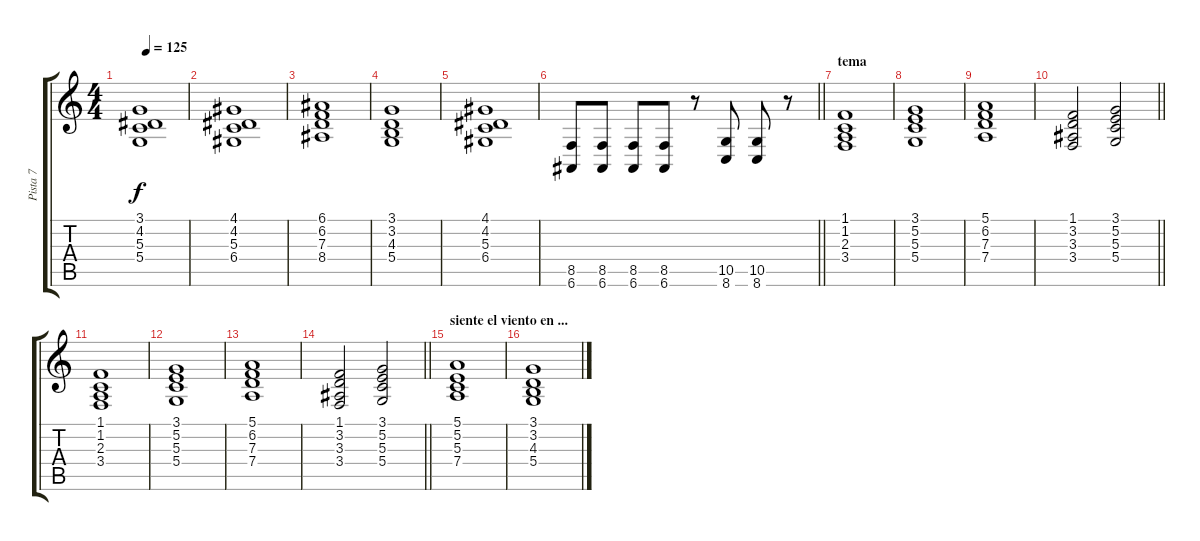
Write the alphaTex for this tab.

\track ("Pista 7" "Pista 7") {instrument synthstrings2}
\staff {score tabs}
\tuning (E4 B3 G3 D3 A2 E2) {hide}
\ts (4 4)
\tempo 125
\clef g2
\ks c
(3.1 4.2 5.3 5.4).1{dy f} |
(4.1 4.2 5.3 6.4).1 |
(6.1 6.2 7.3 8.4).1 |
(3.1 3.2 4.3 5.4).1 |
(4.1 4.2 5.3 6.4).1 |
\barLineRight lightlight
(8.5 6.6).8 (8.5 6.6).8 (8.5 6.6).8 (8.5 6.6).8 r.8 (10.5 8.6).8 (10.5 8.6).8 r.8 |
\section ("" "tema")
(1.1 1.2 2.3 3.4).1 |
(3.1 5.2 5.3 5.4).1 |
(5.1 6.2 7.3 7.4).1 |
\barLineRight lightlight
(1.1 3.2 3.3 3.4).2 (3.1 5.2 5.3 5.4).2 |
(1.1 1.2 2.3 3.4).1 |
(3.1 5.2 5.3 5.4).1 |
(5.1 6.2 7.3 7.4).1 |
\barLineRight lightlight
(1.1 3.2 3.3 3.4).2 (3.1 5.2 5.3 5.4).2 |
\section ("" "siente el viento en ...")
(5.1 5.2 5.3 7.4).1 |
(3.1 3.2 4.3 5.4).1
